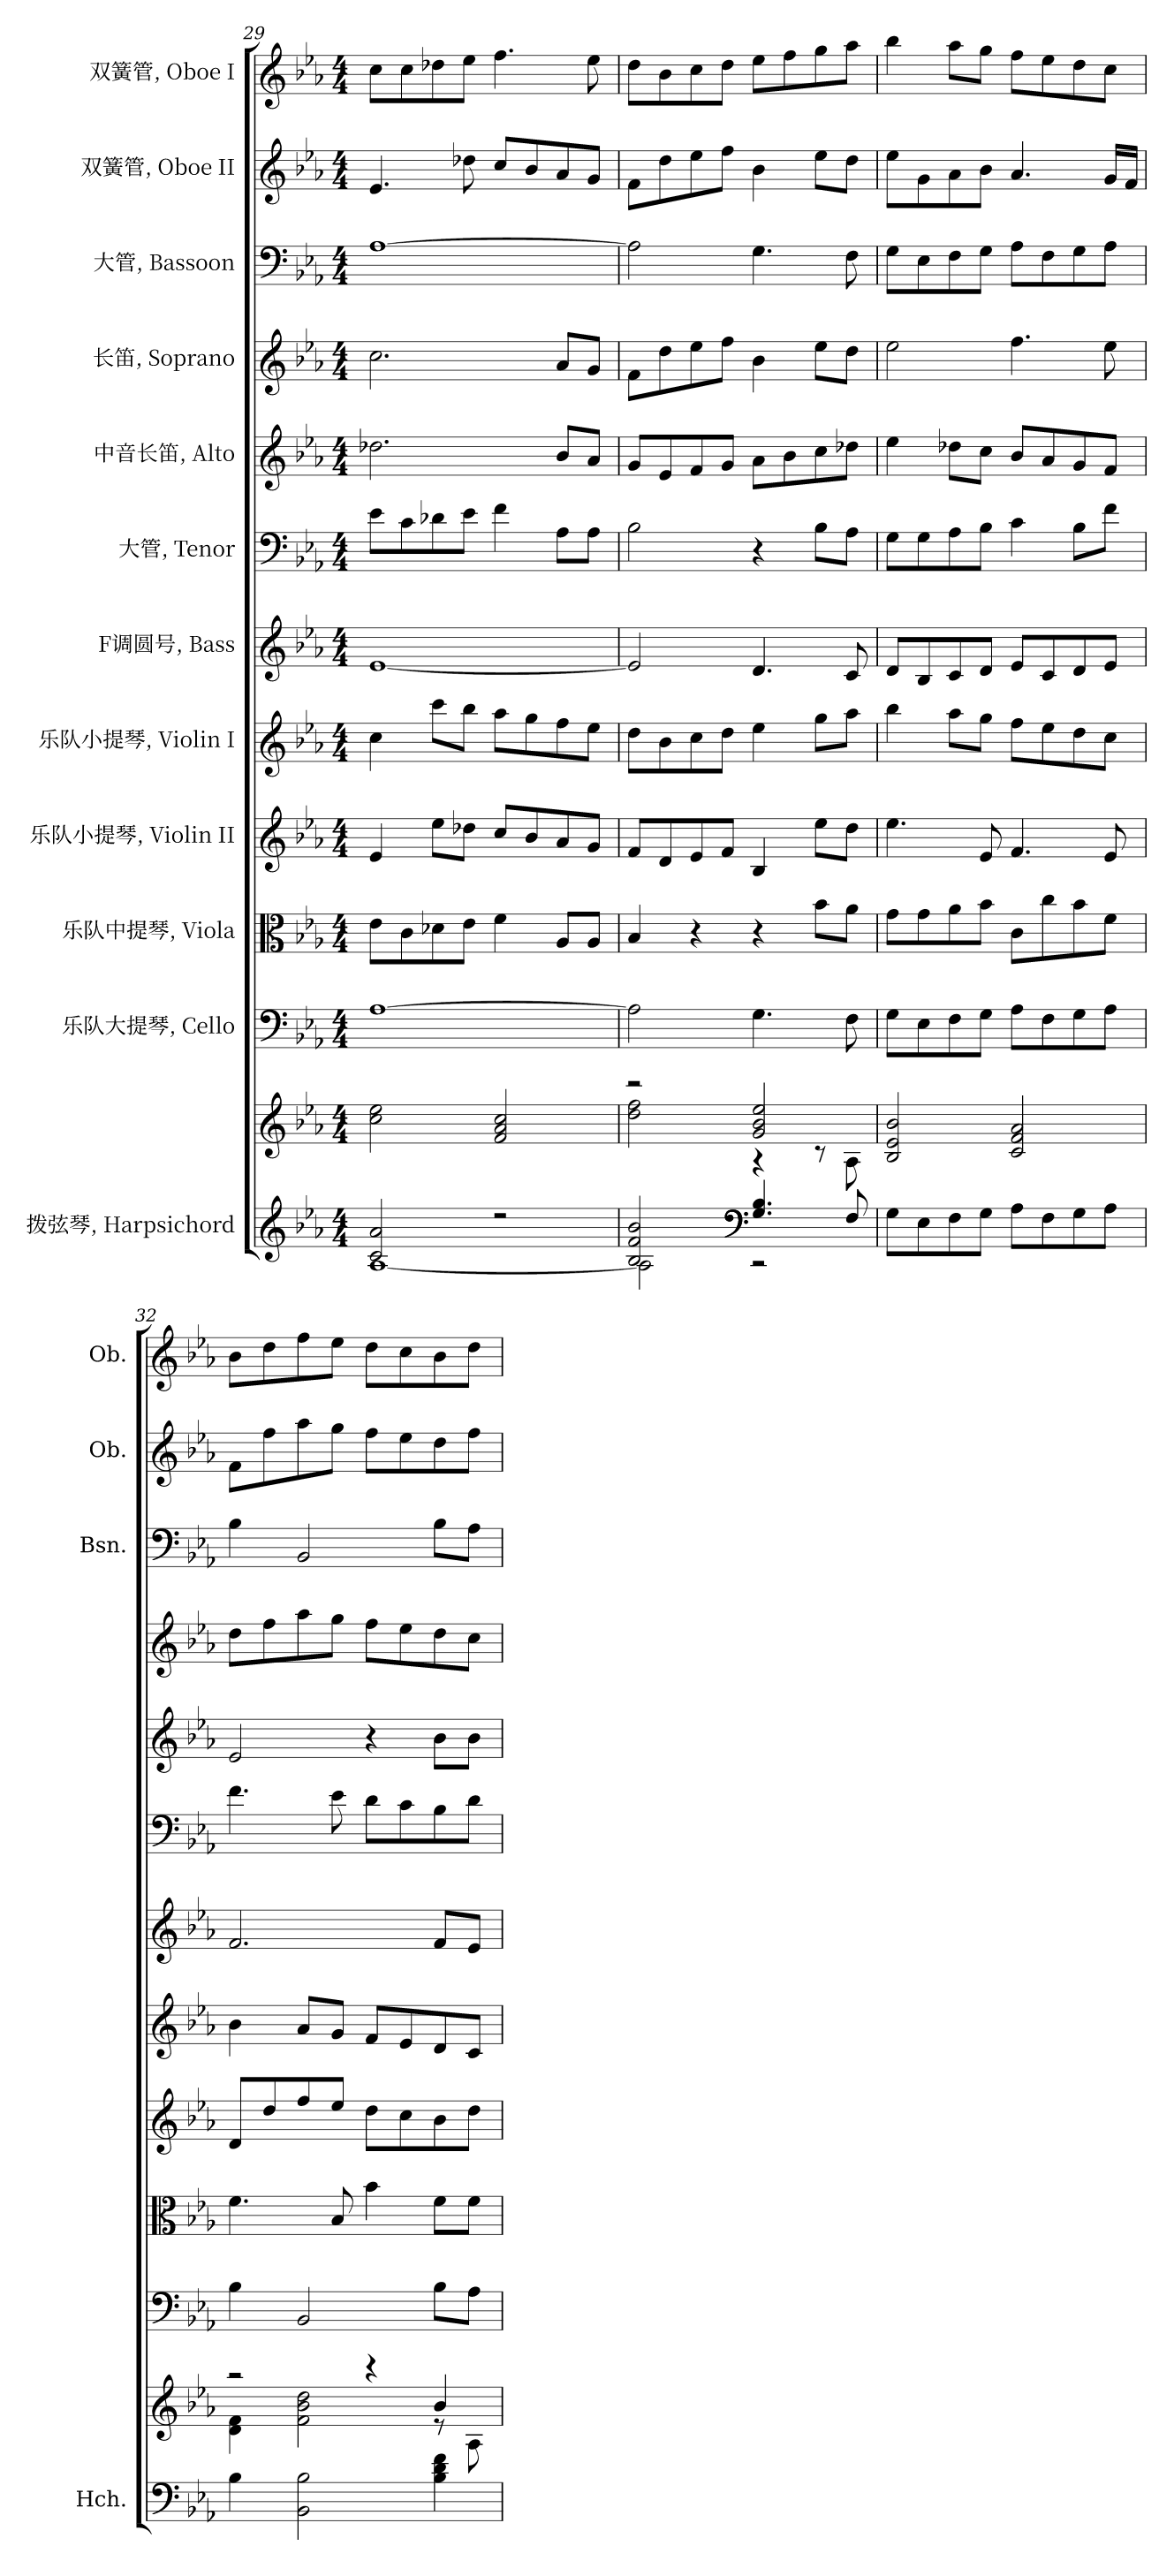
**kern	**kern	**kern	**kern	**kern	**kern	**kern	**kern	**kern	**kern	**kern	**kern	**kern
*part12	*part12	*part11	*part10	*part9	*part8	*part7	*part6	*part5	*part4	*part3	*part2	*part1
*staff13	*staff12	*staff11	*staff10	*staff9	*staff8	*staff7	*staff6	*staff5	*staff4	*staff3	*staff2	*staff1
*I"拨弦琴, Harpsichord	*	*I"乐队大提琴, Cello	*I"乐队中提琴, Viola	*I"乐队小提琴, Violin II	*I"乐队小提琴, Violin I	*I"F调圆号, Bass	*I"大管, Tenor	*I"中音长笛, Alto	*I"长笛, Soprano	*I"大管, Bassoon	*I"双簧管, Oboe II	*I"双簧管, Oboe I
*I'Hch.	*	*	*	*	*	*	*	*	*	*I'Bsn.	*I'Ob.	*I'Ob.
*clefG2	*clefG2	*clefF4	*clefC3	*clefG2	*clefG2	*clefG2	*clefF4	*clefG2	*clefG2	*clefF4	*clefG2	*clefG2
*	*	*	*	*	*	*ITrd4c7	*	*ITrd3c5	*	*	*	*
*k[b-e-a-]	*k[b-e-a-]	*k[b-e-a-]	*k[b-e-a-]	*k[b-e-a-]	*k[b-e-a-]	*k[b-e-a-d-]	*k[b-e-a-]	*k[b-e-]	*k[b-e-a-]	*k[b-e-a-]	*k[b-e-a-]	*k[b-e-a-]
*M4/4	*M4/4	*M4/4	*M4/4	*M4/4	*M4/4	*M4/4	*M4/4	*M4/4	*M4/4	*M4/4	*M4/4	*M4/4
=29	=29	=29	=29	=29	=29	=29	=29	=29	=29	=29	=29	=29
*^	*	*	*	*	*	*	*	*	*	*	*	*
2c/ 2a-/	[1A-	2cc\ 2ee-\	[1A-	8e-\L	4e-/	4cc\	[1A-	8e-\L	2.a-X\	2.cc\	[1A-	4.e-/	8cc\L
.	.	.	.	8c\	.	.	.	8c\	.	.	.	.	8cc\
.	.	.	.	8d-X\	8ee-\L	8ccc\L	.	8d-X\	.	.	.	.	8dd-X\
.	.	.	.	8e-\J	8dd-X\J	8bb-\J	.	8e-\J	.	.	.	8dd-X\	8ee-\J
2r	.	2f/ 2a-/ 2cc/	.	4f\	8cc/L	8aa-\L	.	4f\	.	.	.	8cc/L	4.ff\
.	.	.	.	.	8b-/	8gg\	.	.	.	.	.	8b-/	.
.	.	.	.	8A-/L	8a-/	8ff\	.	8A-\L	8f/L	8a-/L	.	8a-/	.
.	.	.	.	8A-/J	8g/J	8ee-\J	.	8A-\J	8e-/J	8g/J	.	8g/J	8ee-\
=30	=30	=30	=30	=30	=30	=30	=30	=30	=30	=30	=30	=30	=30
*	*	*^	*	*	*	*	*	*	*	*	*	*	*
2B-/ 2f/ 2b-/	2A-\]	2r	2dd\ 2ff\	2A-\]	4B-/	8f/L	8dd\L	2A-/]	2B-\	8d/L	8f\L	2A-\]	8f\L	8dd\L
.	.	.	.	.	.	8d/	8b-\	.	.	8B-/	8dd\	.	8dd\	8b-\
.	.	.	.	.	4r	8e-/	8cc\	.	.	8c/	8ee-\	.	8ee-\	8cc\
.	.	.	.	.	.	8f/J	8dd\J	.	.	8d/J	8ff\J	.	8ff\J	8dd\J
*clefF4	*	*	*	*	*	*	*	*	*	*	*	*	*	*
4.G/ 4.B-/	2r	2g/ 2b-/ 2ee-/	4r	4.G\	4r	4B-/	4ee-\	4.G/	4r	8e-\L	4b-\	4.G\	4b-\	8ee-\L
.	.	.	.	.	.	.	.	.	.	8f\	.	.	.	8ff\
.	.	.	8r	.	8b-\L	8ee-\L	8gg\L	.	8B-\L	8g\	8ee-\L	.	8ee-\L	8gg\
8F/	.	.	8A-\	8F\	8a-\J	8dd\J	8aa-\J	8F/	8A-\J	8a-X\J	8dd\J	8F\	8dd\J	8aa-\J
*v	*v	*	*	*	*	*	*	*	*	*	*	*	*	*
*	*v	*v	*	*	*	*	*	*	*	*	*	*	*
!!LO:PB:g=z
=31	=31	=31	=31	=31	=31	=31	=31	=31	=31	=31	=31	=31
8G\L	2B-/ 2e-/ 2b-/	8G\L	8g\L	4.ee-\	4bb-\	8G/L	8G\L	4b-\	2ee-\	8G\L	8ee-\L	4bb-\
8E-\	.	8E-\	8g\	.	.	8E-/	8G\	.	.	8E-\	8g\	.
8F\	.	8F\	8a-\	.	8aa-\L	8F/	8A-\	8a-X\L	.	8F\	8a-\	8aa-\L
8G\J	.	8G\J	8b-\J	8e-/	8gg\J	8G/J	8B-\J	8g\J	.	8G\J	8b-\J	8gg\J
8A-\L	2c/ 2f/ 2a-/	8A-\L	8c\L	4.f/	8ff\L	8A-/L	4c\	8f/L	4.ff\	8A-\L	4.a-/	8ff\L
8F\	.	8F\	8cc\	.	8ee-\	8F/	.	8e-/	.	8F\	.	8ee-\
8G\	.	8G\	8b-\	.	8dd\	8G/	8B-\L	8d/	.	8G\	.	8dd\
8A-\J	.	8A-\J	8f\J	8e-/	8cc\J	8A-/J	8f\J	8c/J	8ee-\	8A-\J	16g/LL	8cc\J
.	.	.	.	.	.	.	.	.	.	.	16f/JJ	.
=32	=32	=32	=32	=32	=32	=32	=32	=32	=32	=32	=32	=32
*	*^	*	*	*	*	*	*	*	*	*	*	*
4B-\	2r	4d\ 4f\	4B-\	4.f\	8d/L	4b-\	2.B-/	4.f\	2B-/	8dd\L	4B-\	8f\L	8b-\L
.	.	.	.	.	8dd/	.	.	.	.	8ff\	.	8ff\	8dd\
2BB-\ 2B-\	.	2f\ 2b-\ 2dd\	2BB-/	.	8ff/	8a-/L	.	.	.	8aa-\	2BB-/	8aa-\	8ff\
.	.	.	.	8B-/	8ee-/J	8g/J	.	8e-\	.	8gg\J	.	8gg\J	8ee-\J
.	4r	.	.	4b-\	8dd\L	8f/L	.	8d\L	4r	8ff\L	.	8ff\L	8dd\L
.	.	.	.	.	8cc\	8e-/	.	8c\	.	8ee-\	.	8ee-\	8cc\
4B-\ 4d\ 4f\	4b-/	8r	8B-\L	8f\L	8b-\	8d/	8B-/L	8B-\	8f\L	8dd\	8B-\L	8dd\	8b-\
.	.	8A-\	8A-\J	8f\J	8dd\J	8c/J	8A-/J	8d\J	8f\J	8cc\J	8A-\J	8ff\J	8dd\J
*	*v	*v	*	*	*	*	*	*	*	*	*	*	*
=	=	=	=	=	=	=	=	=	=	=	=	=
*-	*-	*-	*-	*-	*-	*-	*-	*-	*-	*-	*-	*-
